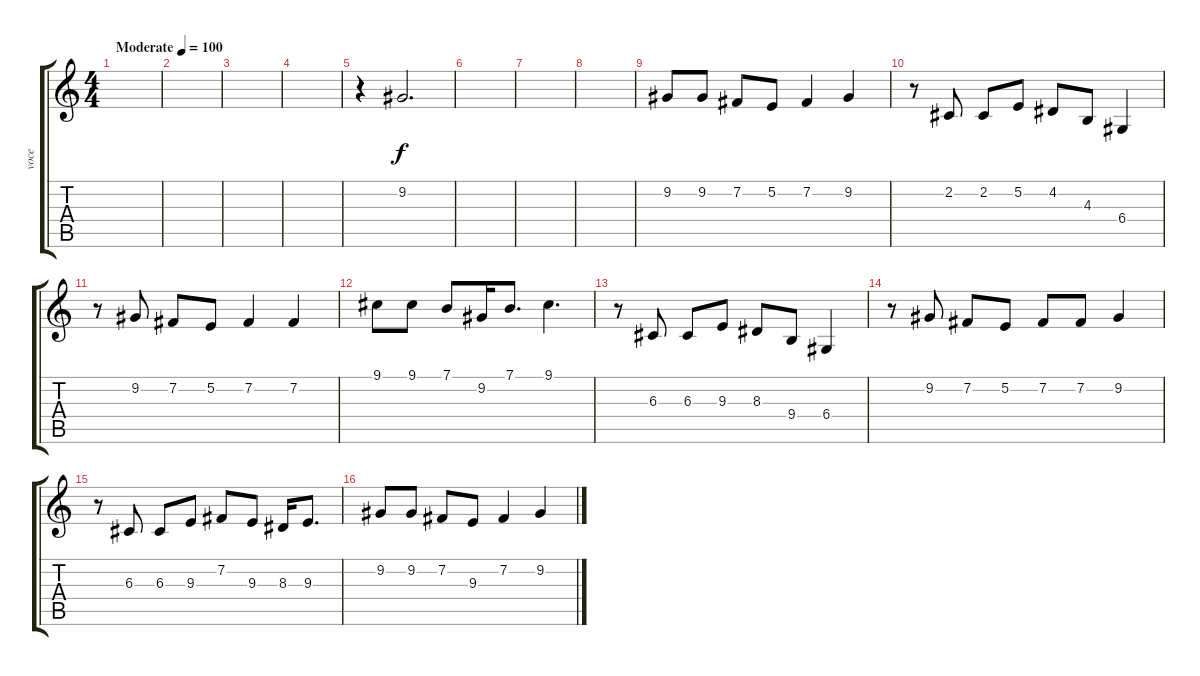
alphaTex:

\track ("voce" "voce") {instrument lead6voice}
\staff {score tabs}
\tuning (E4 B3 G3 D3 A2 E2) {hide}
\ts (4 4)
\tempo (100 "Moderate")
\clef g2
\ks c
|
|
|
|
r.4{instrument reversecymbal} 9.2.2{d} |
|
|
|
9.2.8 9.2.8 7.2.8 5.2.8 7.2.4 9.2.4 |
r.8 2.2.8 2.2.8 5.2.8 4.2.8 4.3.8 6.4.4 |
r.8 9.2.8 7.2.8 5.2.8 7.2.4 7.2.4 |
9.1.8 9.1.8 7.1.8 9.2.16 7.1.8{d} 9.1.4{d} |
r.8 6.3.8 6.3.8 9.3.8 8.3.8 9.4.8 6.4.4 |
r.8 9.2.8 7.2.8 5.2.8 7.2.8 7.2.8 9.2.4 |
r.8 6.3.8 6.3.8 9.3.8 7.2.8 9.3.8 8.3.16 9.3.8{d} |
9.2.8 9.2.8 7.2.8 9.3.8 7.2.4 9.2.4
